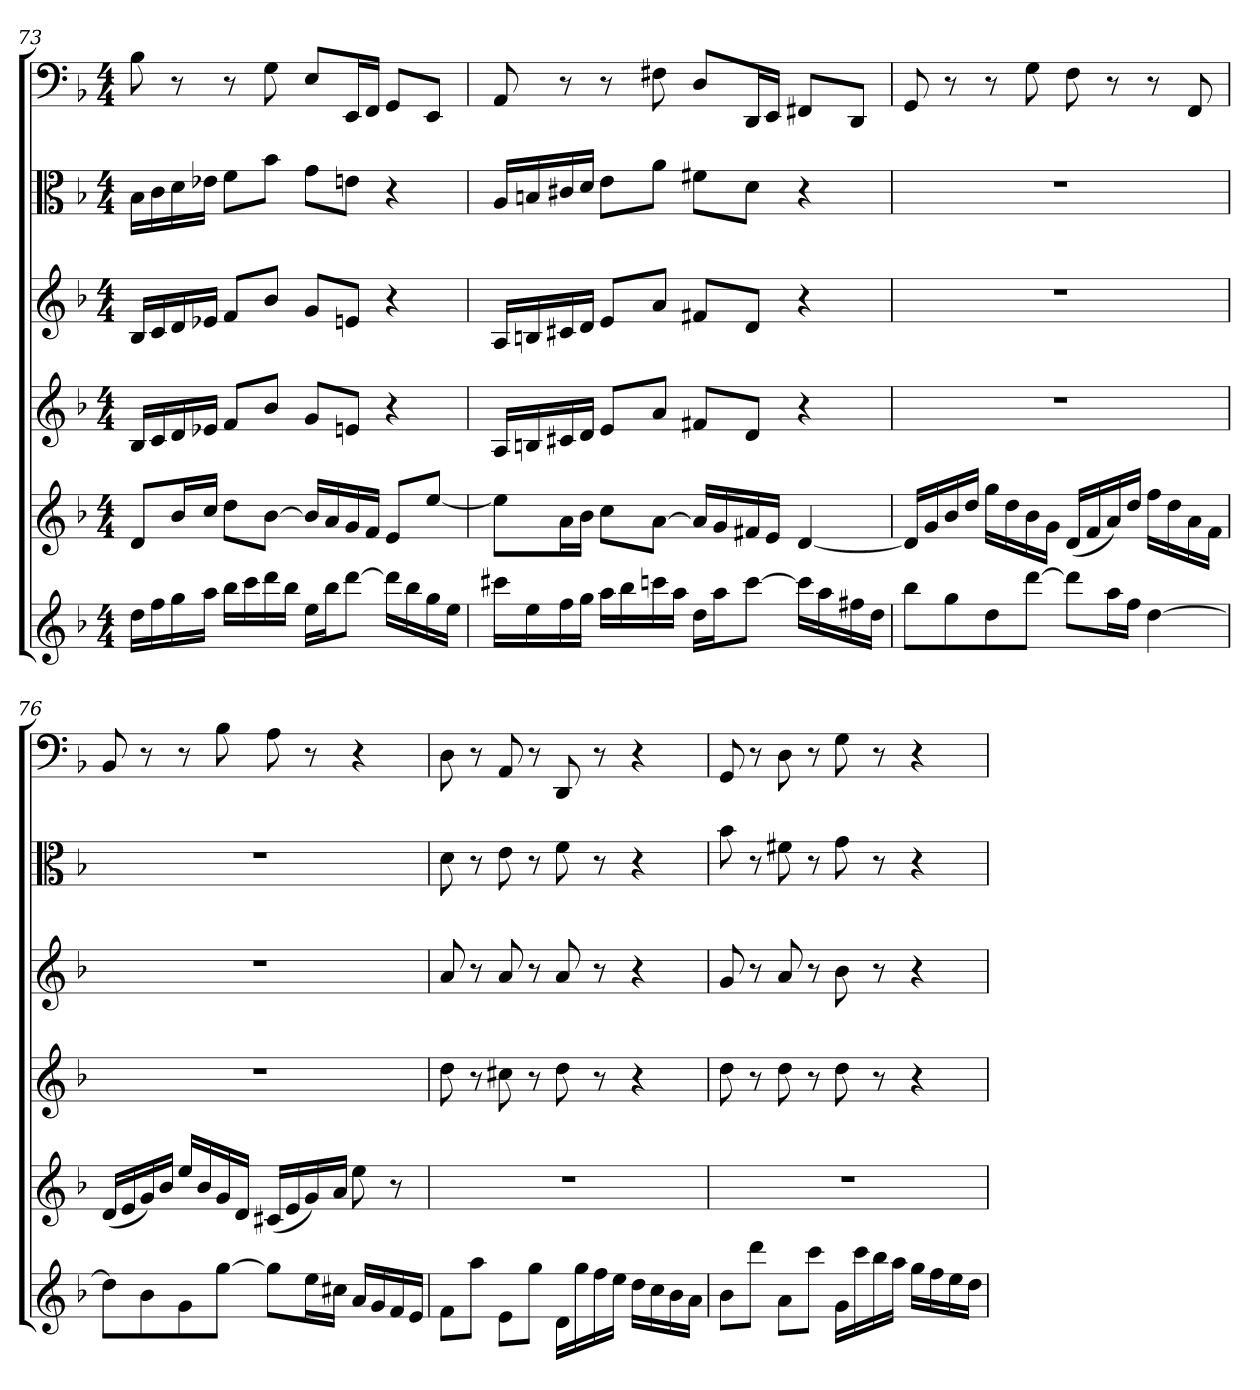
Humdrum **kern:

**kern	**kern	**kern	**kern	**kern	**kern
*part6	*part5	*part4	*part3	*part2	*part1
*staff6	*staff5	*staff4	*staff3	*staff2	*staff1
*clefG2	*clefG2	*clefG2	*clefG2	*clefC3	*clefF4
*k[b-]	*k[b-]	*k[b-]	*k[b-]	*k[b-]	*k[b-]
*d:	*d:	*d:	*d:	*d:	*d:
*M4/4	*M4/4	*M4/4	*M4/4	*M4/4	*M4/4
=73	=73	=73	=73	=73	=73
16dd\LL	8d/L	16B-/LL	16B-/LL	16B-\LL	8B-\
16ff\	.	16c/	16c/	16c\	.
16gg\	16b-/L	16d/	16d/	16d\	8r
16aa\JJ	16cc/JJ	16e-X/JJ	16e-X/JJ	16e-X\JJ	.
16bb-\LL	8dd\L	8f/L	8f/L	8f\L	8r
16ccc\	.	.	.	.	.
16ddd\	[8b-\J	8b-/J	8b-/J	8b-\J	8G\
16bb-\JJ	.	.	.	.	.
16ee\LL	16b-/LL]	8g/L	8g/L	8g\L	8E/L
16bb-\J	16a/	.	.	.	.
[8ddd\J	16g/	8en/J	8en/J	8en\J	16EE/L
.	16f/JJ	.	.	.	16FF/JJ
16ddd\LL]	8e/L	4r	4r	4r	8GG/L
16bb-\	.	.	.	.	.
16gg\	[8ee/J	.	.	.	8EE/J
16ee\JJ	.	.	.	.	.
=74	=74	=74	=74	=74	=74
16ccc#X\LL	8ee\L]	16A/LL	16A/LL	16A/LL	8AA/
16ee\	.	16Bn/	16Bn/	16Bn/	.
16ff\	16a\L	16c#X/	16c#X/	16c#X/	8r
16gg\JJ	16b-\JJ	16d/JJ	16d/JJ	16d/JJ	.
16aa\LL	8cc\L	8e/L	8e/L	8e\L	8r
16bb-\	.	.	.	.	.
16cccn\	[8a\J	8a/J	8a/J	8a\J	8F#X\
16aa\JJ	.	.	.	.	.
16dd\LL	16a/LL]	8f#X/L	8f#X/L	8f#X\L	8D/L
16aa\J	16g/	.	.	.	.
[8ccc\J	16f#X/	8d/J	8d/J	8d\J	16DD/L
.	16e/JJ	.	.	.	16EE/JJ
16ccc\LL]	[4d/	4r	4r	4r	8FF#X/L
16aa\	.	.	.	.	.
16ff#X\	.	.	.	.	8DD/J
16dd\JJ	.	.	.	.	.
=75	=75	=75	=75	=75	=75
8bb-\L	16d/LL]	1r	1r	1r	8GG/
.	16g/	.	.	.	.
8gg\	16b-/	.	.	.	8r
.	16dd/JJ	.	.	.	.
8dd\	16gg\LL	.	.	.	8r
.	16dd\	.	.	.	.
[8ddd\J	16b-\	.	.	.	8G\
.	16g\JJ	.	.	.	.
8ddd\L]	(16d/LL	.	.	.	8F\
.	16f/	.	.	.	.
16aa\L	16a/)	.	.	.	8r
16ff\JJ	16dd/JJ	.	.	.	.
[4dd\	16ff\LL	.	.	.	8r
.	16dd\	.	.	.	.
.	16a\	.	.	.	8FF/
.	16f\JJ	.	.	.	.
=76	=76	=76	=76	=76	=76
8dd\L]	(16d/LL	1r	1r	1r	8BB-/
.	16e/	.	.	.	.
8b-\	16g/)	.	.	.	8r
.	16b-/JJ	.	.	.	.
8g\	16ee/LL	.	.	.	8r
.	16b-/	.	.	.	.
[8gg\J	16g/	.	.	.	8B-\
.	16d/JJ	.	.	.	.
8gg\L]	(16c#X/LL	.	.	.	8A\
.	16e/	.	.	.	.
16ee\L	16g/)	.	.	.	8r
16cc#X\JJ	16a/JJ	.	.	.	.
16a/LL	8ee\	.	.	.	4r
16g/	.	.	.	.	.
16f/	8r	.	.	.	.
16e/JJ	.	.	.	.	.
=77	=77	=77	=77	=77	=77
8f\L	1r	8dd\	8a/	8d\	8D\
8aa\J	.	8r	8r	8r	8r
8e\L	.	8cc#X\	8a/	8e\	8AA/
8gg\J	.	8r	8r	8r	8r
16d\LL	.	8dd\	8a/	8f\	8DD/
16gg\	.	.	.	.	.
16ff\	.	8r	8r	8r	8r
16ee\JJ	.	.	.	.	.
16dd\LL	.	4r	4r	4r	4r
16cc\	.	.	.	.	.
16b-\	.	.	.	.	.
16a\JJ	.	.	.	.	.
=78	=78	=78	=78	=78	=78
8b-\L	1r	8dd\	8g/	8b-\	8GG/
8ddd\J	.	8r	8r	8r	8r
8a\L	.	8dd\	8a/	8f#X\	8D\
8ccc\J	.	8r	8r	8r	8r
16g\LL	.	8dd\	8b-\	8g\	8G\
16ccc\	.	.	.	.	.
16bb-\	.	8r	8r	8r	8r
16aa\JJ	.	.	.	.	.
16gg\LL	.	4r	4r	4r	4r
16ff\	.	.	.	.	.
16ee\	.	.	.	.	.
16dd\JJ	.	.	.	.	.
=	=	=	=	=	=
*-	*-	*-	*-	*-	*-
